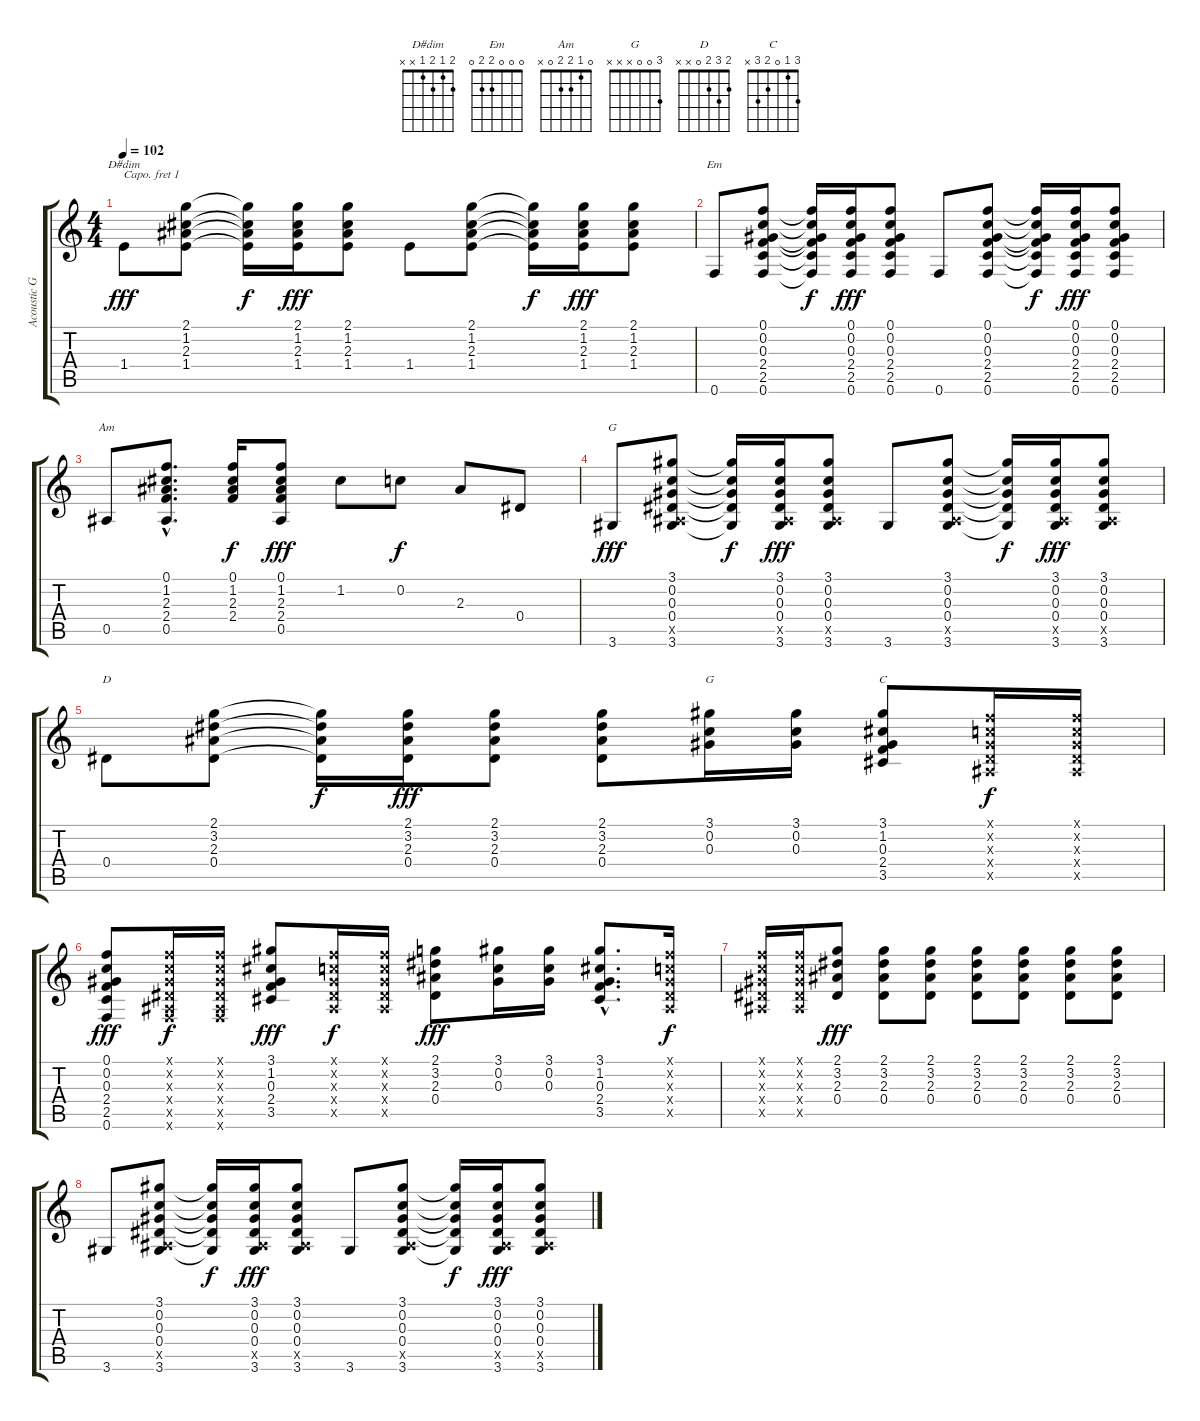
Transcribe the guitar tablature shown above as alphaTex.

\track ("Acoustic Guitar 2" "Acoustic G") {instrument acousticguitarsteel}
\staff {score tabs}
\capo 1
\tuning (E4 B3 G3 D3 A2 E2) {hide}
\chord ("D#dim" 2 1 2 1 x x)
\chord ("Em" 0 0 0 2 2 0)
\chord ("Am" 0 1 2 2 0 x)
\chord ("G" 3 0 0 0 x 3)
\chord ("D" 2 3 2 0 x x)
\chord ("G" 3 0 0 x x x)
\chord ("C" 3 1 0 2 3 x)
\ts (4 4)
\tempo 102
\clef g2
\ks c
1.4.8{ch "D#dim" dy fff} (2.1 1.2 2.3 1.4).8 (2.1{t} 1.2{t} 2.3{t} 1.4{t}).16{dy f} (2.1 1.2 2.3 1.4).16{dy fff} (2.1 1.2 2.3 1.4).8 1.4.8 (2.1 1.2 2.3 1.4).8 (2.1{t} 1.2{t} 2.3{t} 1.4{t}).16{dy f} (2.1 1.2 2.3 1.4).16{dy fff} (2.1 1.2 2.3 1.4).8 |
0.6.8{ch "Em"} (0.1 0.2 0.3 2.4 2.5 0.6).8 (0.1{t} 0.2{t} 0.3{t} 2.4{t} 2.5{t} 0.6{t}).16{dy f} (0.1 0.2 0.3 2.4 2.5 0.6).16{dy fff} (0.1 0.2 0.3 2.4 2.5 0.6).8 0.6.8 (0.1 0.2 0.3 2.4 2.5 0.6).8 (0.1{t} 0.2{t} 0.3{t} 2.4{t} 2.5{t} 0.6{t}).16{dy f} (0.1 0.2 0.3 2.4 2.5 0.6).16{dy fff} (0.1 0.2 0.3 2.4 2.5 0.6).8 |
0.5.8{ch "Am"} (0.1{hac} 1.2{hac} 2.3{hac} 2.4{hac} 0.5{hac}).8{d} (0.1 1.2 2.3 2.4).16{dy f} (0.1 1.2 2.3 2.4 0.5).8{dy fff} 1.2.8 0.2.8{dy f} 2.3.8 0.4.8 |
3.6.8{ch "G" dy fff} (3.1 0.2 0.3 0.4 0.5{x} 3.6).8 (3.1{t} 0.2{t} 0.3{t} 0.4{t} 3.6{t}).16{dy f} (3.1 0.2 0.3 0.4 0.5{x} 3.6).16{dy fff} (3.1 0.2 0.3 0.4 0.5{x} 3.6).8 3.6.8 (3.1 0.2 0.3 0.4 0.5{x} 3.6).8 (3.1{t} 0.2{t} 0.3{t} 0.4{t} 3.6{t}).16{dy f} (3.1 0.2 0.3 0.4 0.5{x} 3.6).16{dy fff} (3.1 0.2 0.3 0.4 0.5{x} 3.6).8 |
0.4.8{ch "D"} (2.1 3.2 2.3 0.4).8 (2.1{t} 3.2{t} 2.3{t} 0.4{t}).16{dy f} (2.1 3.2 2.3 0.4).16{dy fff} (2.1 3.2 2.3 0.4).8 (2.1 3.2 2.3 0.4).8 (3.1 0.2 0.3).16{ch "G"} (3.1 0.2 0.3).16 (3.1 1.2 0.3 2.4 3.5).8{ch "C"} (0.1{x} 0.2{x} 0.3{x} 0.4{x} 0.5{x}).16{dy f} (0.1{x} 0.2{x} 0.3{x} 0.4{x} 0.5{x}).16 |
(0.1 0.2 0.3 2.4 2.5 0.6).8{dy fff} (0.1{x} 0.2{x} 0.3{x} 0.4{x} 0.5{x} 0.6{x}).16{dy f} (0.1{x} 0.2{x} 0.3{x} 0.4{x} 0.5{x} 0.6{x}).16 (3.1 1.2 0.3 2.4 3.5).8{dy fff} (0.1{x} 0.2{x} 0.3{x} 0.4{x} 0.5{x}).16{dy f} (0.1{x} 0.2{x} 0.3{x} 0.4{x} 0.5{x}).16 (2.1 3.2 2.3 0.4).8{dy fff} (3.1 0.2 0.3).16 (3.1 0.2 0.3).16 (3.1{hac} 1.2{hac} 0.3{hac} 2.4{hac} 3.5{hac}).8{d} (0.1{x} 0.2{x} 0.3{x} 0.4{x} 0.5{x}).16{dy f} |
(0.1{x} 0.2{x} 0.3{x} 0.4{x} 0.5{x}).16 (0.1{x} 0.2{x} 0.3{x} 0.4{x} 0.5{x}).16 (2.1 3.2 2.3 0.4).8{dy fff} (2.1 3.2 2.3 0.4).8 (2.1 3.2 2.3 0.4).8 (2.1 3.2 2.3 0.4).8 (2.1 3.2 2.3 0.4).8 (2.1 3.2 2.3 0.4).8 (2.1 3.2 2.3 0.4).8 |
3.6.8 (3.1 0.2 0.3 0.4 0.5{x} 3.6).8 (3.1{t} 0.2{t} 0.3{t} 0.4{t} 3.6{t}).16{dy f} (3.1 0.2 0.3 0.4 0.5{x} 3.6).16{dy fff} (3.1 0.2 0.3 0.4 0.5{x} 3.6).8 3.6.8 (3.1 0.2 0.3 0.4 0.5{x} 3.6).8 (3.1{t} 0.2{t} 0.3{t} 0.4{t} 3.6{t}).16{dy f} (3.1 0.2 0.3 0.4 0.5{x} 3.6).16{dy fff} (3.1 0.2 0.3 0.4 0.5{x} 3.6).8
